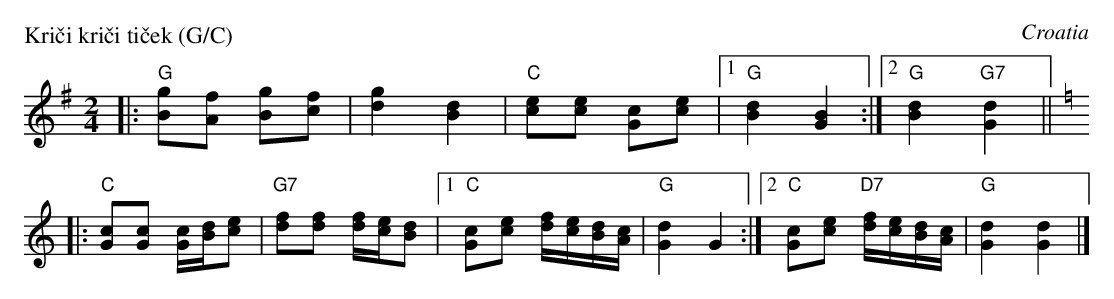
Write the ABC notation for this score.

X:1
P: Kri\vci kri\vci ti\vcek (G/C)
O: Croatia
M: 2/4
L: 1/8
K: G
|: "G"[gB][fA] [gB][fc] \
| [g2d2] [d2B2] \
| "C"[ec][ec] [cG][ec] \
|1 "G"[d2B2] [B2G2] \
:|2 "G"[d2B2] "G7"[d2G2] || [K:C]
|: "C"[cG][cG] [c/G/][d/B/][ec] \
| "G7"[fd][fd] [f/d/][e/c/][dB] \
|1 "C"[cG][ec] [f/d/][e/c/][d/B/][c/A/] \
| "G"[d2G2] [G2] \
:|2 "C"[cG][ec] "D7"[f/d/][e/c/][d/B/][c/A] \
| "G"[d2G2] [d2G2] |]
